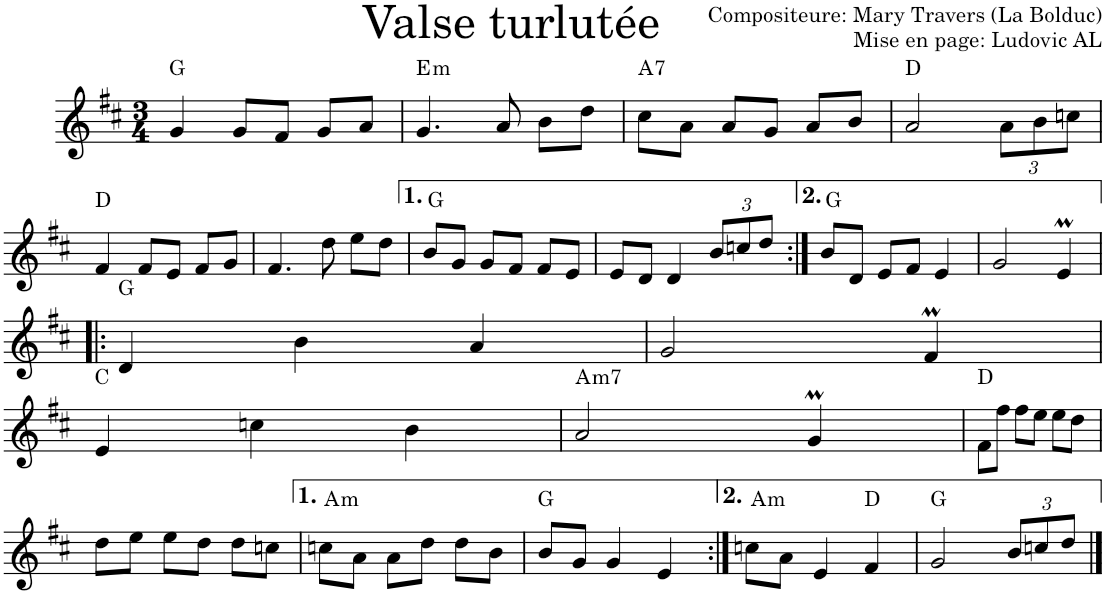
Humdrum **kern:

**kern	**harte
*part1	*part1
*staff1	*
*I"Voice	*
*I'V	*
*clefG2	*
*k[f#c#]	*
*M3/4	*
=1	=1
4g/	G:maj
8g/L	.
8f#/J	.
8g/L	.
8a/J	.
=2	=2
!	!LO:H:kt=m
4.g/	E:min
8a/	.
8b\L	.
8dd\J	.
=3	=3
!	!LO:H:kt=7
8cc#\L	A:7
8a\J	.
8a/L	.
8g/J	.
8a/L	.
8b/J	.
=4	=4
2a/	D:maj
*Xbrackettup	*
12a\L	.
12b\	.
12ccn\J	.
!!LO:LB:g=z
=5	=5
4f#/	D:maj
8f#/L	.
8e/J	.
8f#/L	.
8g/J	.
=6	=6
4.f#/	.
8dd\	.
8ee\L	.
8dd\J	.
=7	=7
8b/L	G:maj
8g/J	.
8g/L	.
8f#/J	.
8f#/L	.
8e/J	.
=8	=8
8e/L	.
8d/J	.
4d/	.
12b/L	.
12ccn/	.
12dd/J	.
=9:|!	=9:|!
8b/L	G:maj
8d/J	.
8e/L	.
8f#/J	.
4e/	.
=10	=10
2g/	.
4eM/	.
!!LO:LB:g=z
=11!|:	=11!|:
4d/	G:maj
4b\	.
4a/	.
=12	=12
2g/	.
4f#m/	.
!!LO:LB:g=z
=13	=13
4e/	C:maj
4ccn\	.
4b\	.
=14	=14
!	!LO:H:kt=m7
2a/	A:min7
4gM/	.
=15	=15
8f#\L	D:maj
8ff#\J	.
8ff#\L	.
8ee\J	.
8ee\L	.
8dd\J	.
!!LO:LB:g=z
=16	=16
8dd\L	.
8ee\J	.
8ee\L	.
8dd\J	.
8dd\L	.
8ccn\J	.
=17	=17
!	!LO:H:kt=m
8ccn\L	A:min
8a\J	.
8a\L	.
8dd\J	.
8dd\L	.
8b\J	.
=18	=18
8b/L	G:maj
8g/J	.
4g/	.
4e/	.
=19:|!	=19:|!
!	!LO:H:kt=m
8ccn\L	A:min
8a\J	.
4e/	.
4f#/	D:maj
=20	=20
2g/	G:maj
12b/L	.
12ccn/	.
12dd/J	.
==	==
*-	*-
